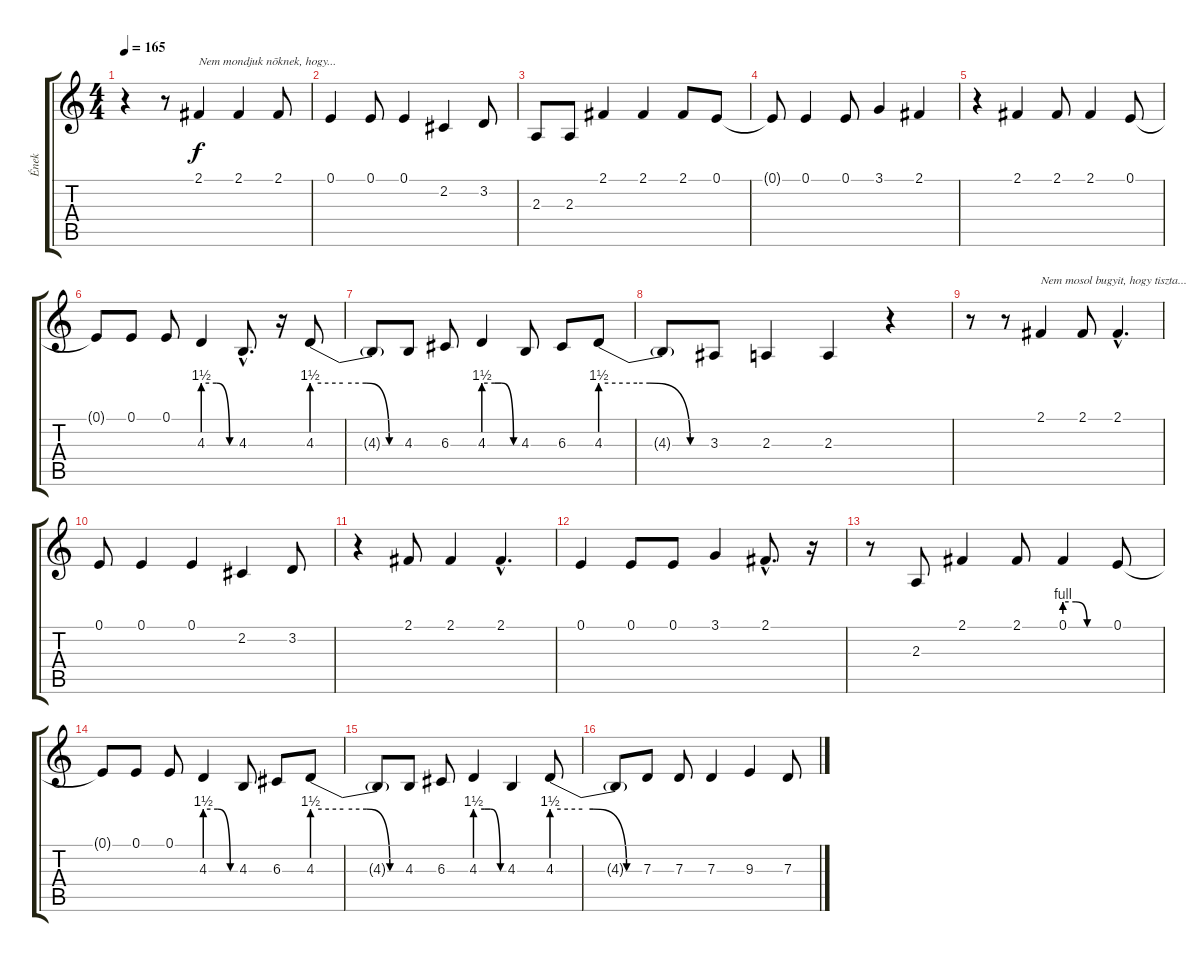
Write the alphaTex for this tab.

\track ("Ének" "Ének") {instrument lead2sawtooth}
\staff {score tabs}
\tuning (E4 B3 G3 D3 A2 E2) {hide}
\ts (4 4)
\tempo 165
\clef g2
\ks c
r.4{dy f} r.8 2.1.4{txt "Nem mondjuk nõknek, hogy..."} 2.1.4 2.1.8 |
0.1.4 0.1.8 0.1.4 2.2.4 3.2.8 |
2.3.8 2.3.8 2.1.4 2.1.4 2.1.8 0.1.8 |
0.1{t}.8 0.1.4 0.1.8 3.1.4 2.1.4 |
r.4 2.1.4 2.1.8 2.1.4 0.1.8 |
0.1{t}.8 0.1.8 0.1.8 4.3{be (custom 0 6 25 6 50 0 60 0)}.4 4.3{hac}.8{d} r.16 4.3{be (custom 0 6 20 6 35 6 50 0 60 0)}.8 |
4.3{t}.8 4.3.8 6.3.8 4.3{be (custom 0 6 20 6 32 6 53 0 60 0)}.4 4.3.8 6.3.8 4.3{be (custom 0 6 20 6 27 6 49 0 54 0 60 0)}.8 |
4.3{t}.8 3.3.8 2.3.4 2.3.4 r.4 |
r.8 r.8 2.1.4{txt "Nem mosol bugyit, hogy tiszta..."} 2.1.8 2.1{hac}.4{d} |
0.1.8 0.1.4 0.1.4 2.2.4 3.2.8 |
r.4 2.1.8 2.1.4 2.1{hac}.4{d} |
0.1.4 0.1.8 0.1.8 3.1.4 2.1{hac}.8{d} r.16 |
r.8 2.3.8 2.1.4 2.1.8 0.1{be (custom 0 4 15 4 30 0 60 0)}.4 0.1.8 |
0.1{t}.8 0.1.8 0.1.8 4.3{be (custom 0 6 25 6 50 0 60 0)}.4 4.3.8 6.3.8 4.3{be (custom 0 6 20 6 35 6 50 0 60 0)}.8 |
4.3{t}.8 4.3.8 6.3.8 4.3{be (custom 0 6 20 6 32 6 53 0 60 0)}.4 4.3.4 4.3{be (custom 0 6 20 6 27 6 49 0 54 0 60 0)}.8 |
4.3{t}.8 7.3.8 7.3.8 7.3.4 9.3.4 7.3.8
